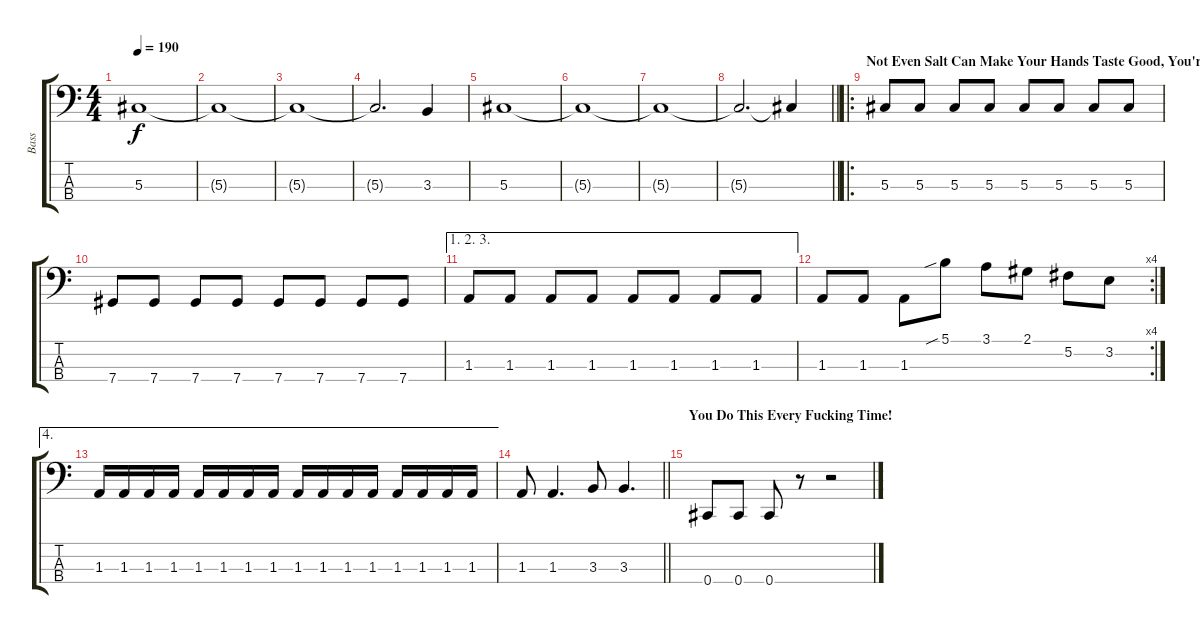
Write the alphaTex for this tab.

\track ("Bass" "Bass") {instrument electricbasspick}
\staff {score tabs}
\tuning (Gb2 Db2 Ab1 Db1) {hide}
\ts (4 4)
\tempo 190
\clef f4
\ks c
5.3.1{dy f} |
5.3{t}.1 |
5.3{t}.1 |
5.3{t}.2{d} 3.3.4 |
5.3.1 |
5.3{t}.1 |
5.3{t}.1 |
\barLineRight lightlight
5.3{t}.2{d} 5.3{t}.4 |
\ro
\section ("" "Not Even Salt Can Make Your Hands Taste Good, You're Still Crunching Your Lifeline")
5.3.8 5.3.8 5.3.8 5.3.8 5.3.8 5.3.8 5.3.8 5.3.8 |
7.4.8 7.4.8 7.4.8 7.4.8 7.4.8 7.4.8 7.4.8 7.4.8 |
\ae (1 2 3)
1.3.8 1.3.8 1.3.8 1.3.8 1.3.8 1.3.8 1.3.8 1.3.8 |
\rc 4
1.3.8 1.3.8 1.3.8 5.1{sib}.8 3.1.8 2.1.8 5.2.8 3.2.8 |
\ae 4
1.3.16 1.3.16 1.3.16 1.3.16 1.3.16 1.3.16 1.3.16 1.3.16 1.3.16 1.3.16 1.3.16 1.3.16 1.3.16 1.3.16 1.3.16 1.3.16 |
\barLineRight lightlight
1.3.8 1.3.4{d} 3.3.8 3.3.4{d} |
\section ("" "You Do This Every Fucking Time!")
0.4.8 0.4.8 0.4.8 r.8 r.2
